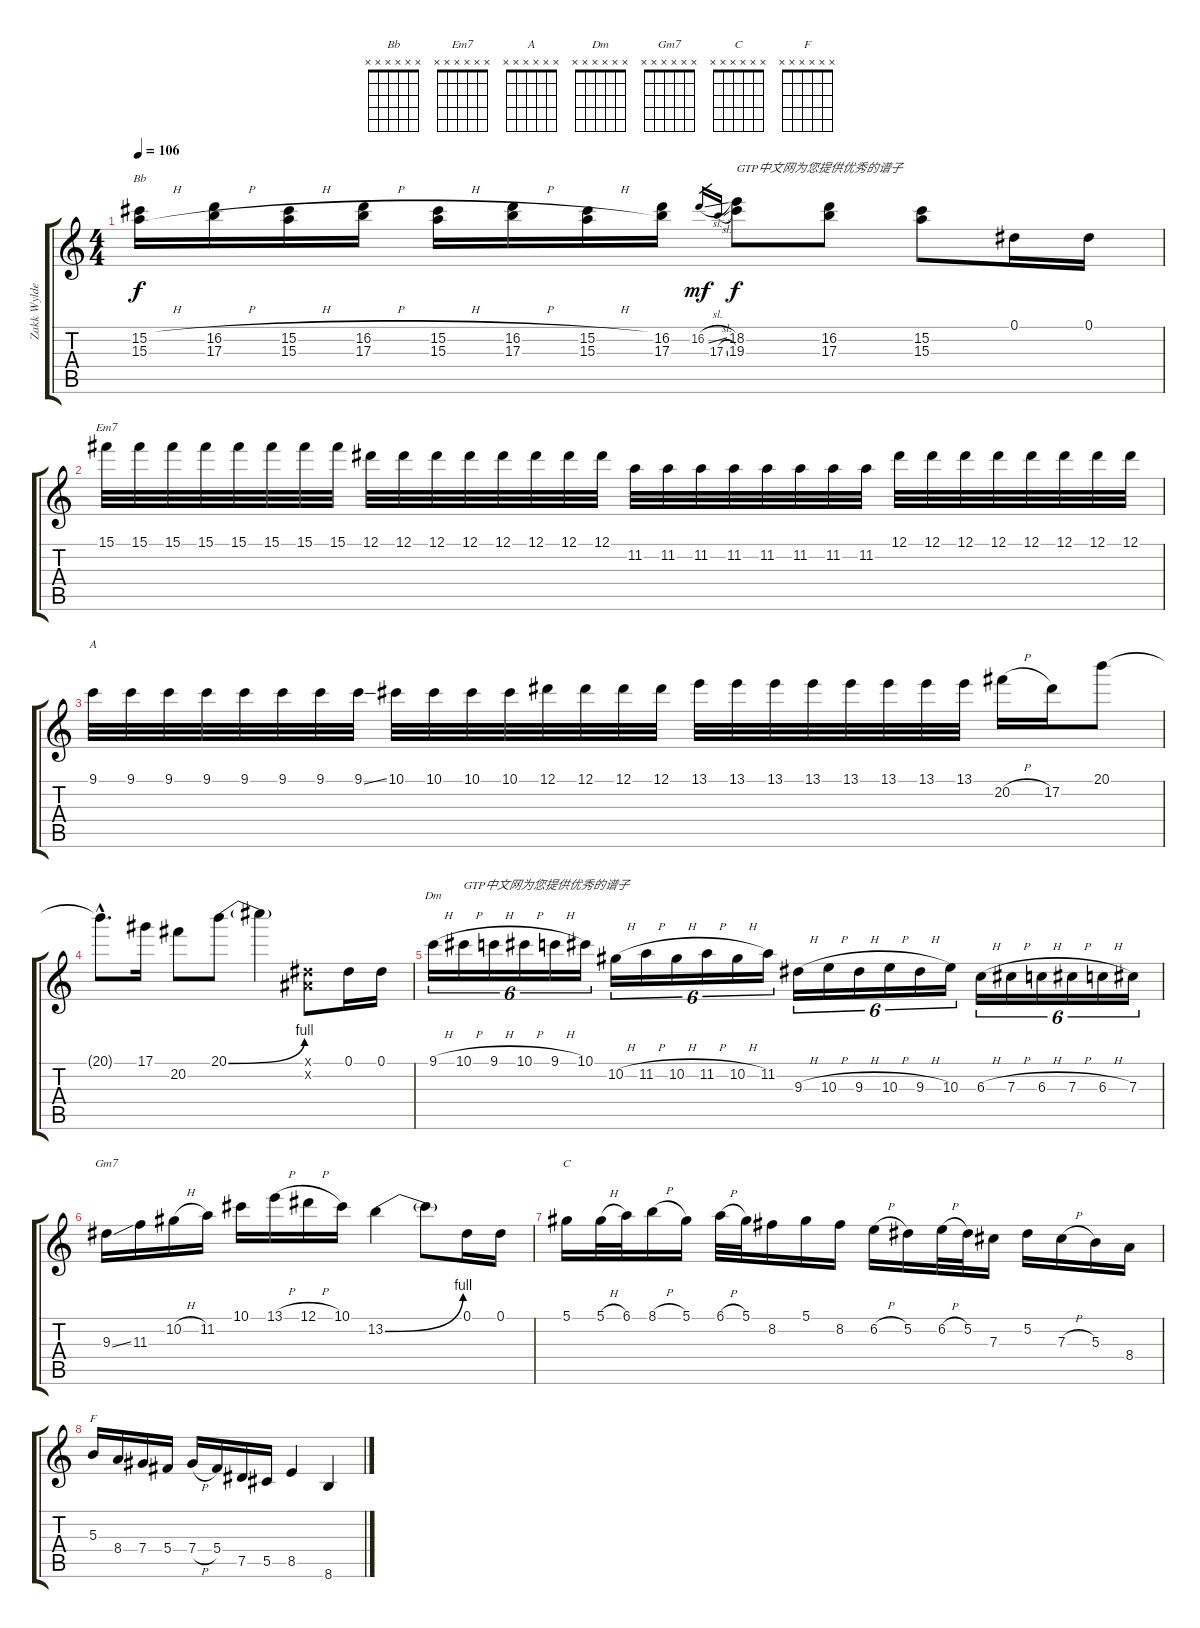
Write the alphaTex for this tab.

\track ("Zakk Wylde" "Zakk Wylde") {instrument distortionguitar}
\staff {score tabs}
\tuning (Eb4 Bb3 Gb3 Db3 Ab2 Eb2) {hide}
\chord ("Bb" x x x x x x)
\chord ("Em7" x x x x x x)
\chord ("A" x x x x x x)
\chord ("Dm" x x x x x x)
\chord ("Gm7" x x x x x x)
\chord ("C" x x x x x x)
\chord ("F" x x x x x x)
\ts (4 4)
\tempo 106
\clef g2
\ks c
(15.2{h} 15.3{h}).16{ch "Bb" dy f} (16.2{h} 17.3{h}).16 (15.2{h} 15.3{h}).16 (16.2{h} 17.3{h}).16 (15.2{h} 15.3{h}).16 (16.2{h} 17.3{h}).16 (15.2{h} 15.3{h}).16 (16.2 17.3).16 16.2{sl}.16{gr dy mf} 17.3{sl}.16{gr} (18.2 19.3).8{txt "GTP中文网为您提供优秀的谱子" dy f} (16.2 17.3).8 (15.2 15.3).8 0.1.16 0.1.16 |
15.1.32{ch "Em7"} 15.1.32 15.1.32 15.1.32 15.1.32 15.1.32 15.1.32 15.1.32 12.1.32 12.1.32 12.1.32 12.1.32 12.1.32 12.1.32 12.1.32 12.1.32 11.2.32 11.2.32 11.2.32 11.2.32 11.2.32 11.2.32 11.2.32 11.2.32 12.1.32 12.1.32 12.1.32 12.1.32 12.1.32 12.1.32 12.1.32 12.1.32 |
9.1.32{ch "A"} 9.1.32 9.1.32 9.1.32 9.1.32 9.1.32 9.1.32 9.1{ss}.32 10.1.32 10.1.32 10.1.32 10.1.32 12.1.32 12.1.32 12.1.32 12.1.32 13.1.32 13.1.32 13.1.32 13.1.32 13.1.32 13.1.32 13.1.32 13.1.32 20.2{h}.16 17.2.16 20.1.8 |
20.1{hac t}.8{d} 17.1.16 20.2.8 20.1{be (bend 0 0 60 4)}.8 20.1{t}.4 (0.1{x} 0.2{x}).8 0.1.16 0.1.16 |
9.1{h}.16{tu (6 4) ch "Dm"} 10.1{h}.16{tu (6 4) txt "GTP中文网为您提供优秀的谱子"} 9.1{h}.16{tu (6 4)} 10.1{h}.16{tu (6 4)} 9.1{h}.16{tu (6 4)} 10.1.16{tu (6 4)} 10.2{h}.16{tu (6 4)} 11.2{h}.16{tu (6 4)} 10.2{h}.16{tu (6 4)} 11.2{h}.16{tu (6 4)} 10.2{h}.16{tu (6 4)} 11.2.16{tu (6 4)} 9.3{h}.16{tu (6 4)} 10.3{h}.16{tu (6 4)} 9.3{h}.16{tu (6 4)} 10.3{h}.16{tu (6 4)} 9.3{h}.16{tu (6 4)} 10.3.16{tu (6 4)} 6.3{h}.16{tu (6 4)} 7.3{h}.16{tu (6 4)} 6.3{h}.16{tu (6 4)} 7.3{h}.16{tu (6 4)} 6.3{h}.16{tu (6 4)} 7.3.16{tu (6 4)} |
9.3{ss}.16{ch "Gm7"} 11.3.16 10.2{h}.16 11.2.16 10.1.16 13.1{h}.16 12.1{h}.16 10.1.16 13.2{be (bend 0 0 60 4)}.4 13.2{t}.8 0.1.16 0.1.16 |
5.1.16{ch "C"} 5.1{h}.32 6.1.32 8.1{h}.16 5.1.16 6.1{h}.32 5.1.32 8.2.16 5.1.16 8.2.16 6.2{h}.16 5.2.16 6.2{h}.32 5.2.32 7.3.16 5.2.16 7.3{h}.16 5.3.16 8.4.16 |
5.3.16{ch "F"} 8.4.16 7.4.16 5.4.16 7.4{h}.16 5.4.16 7.5.16 5.5.16 8.5.4 8.6{ss}.4
